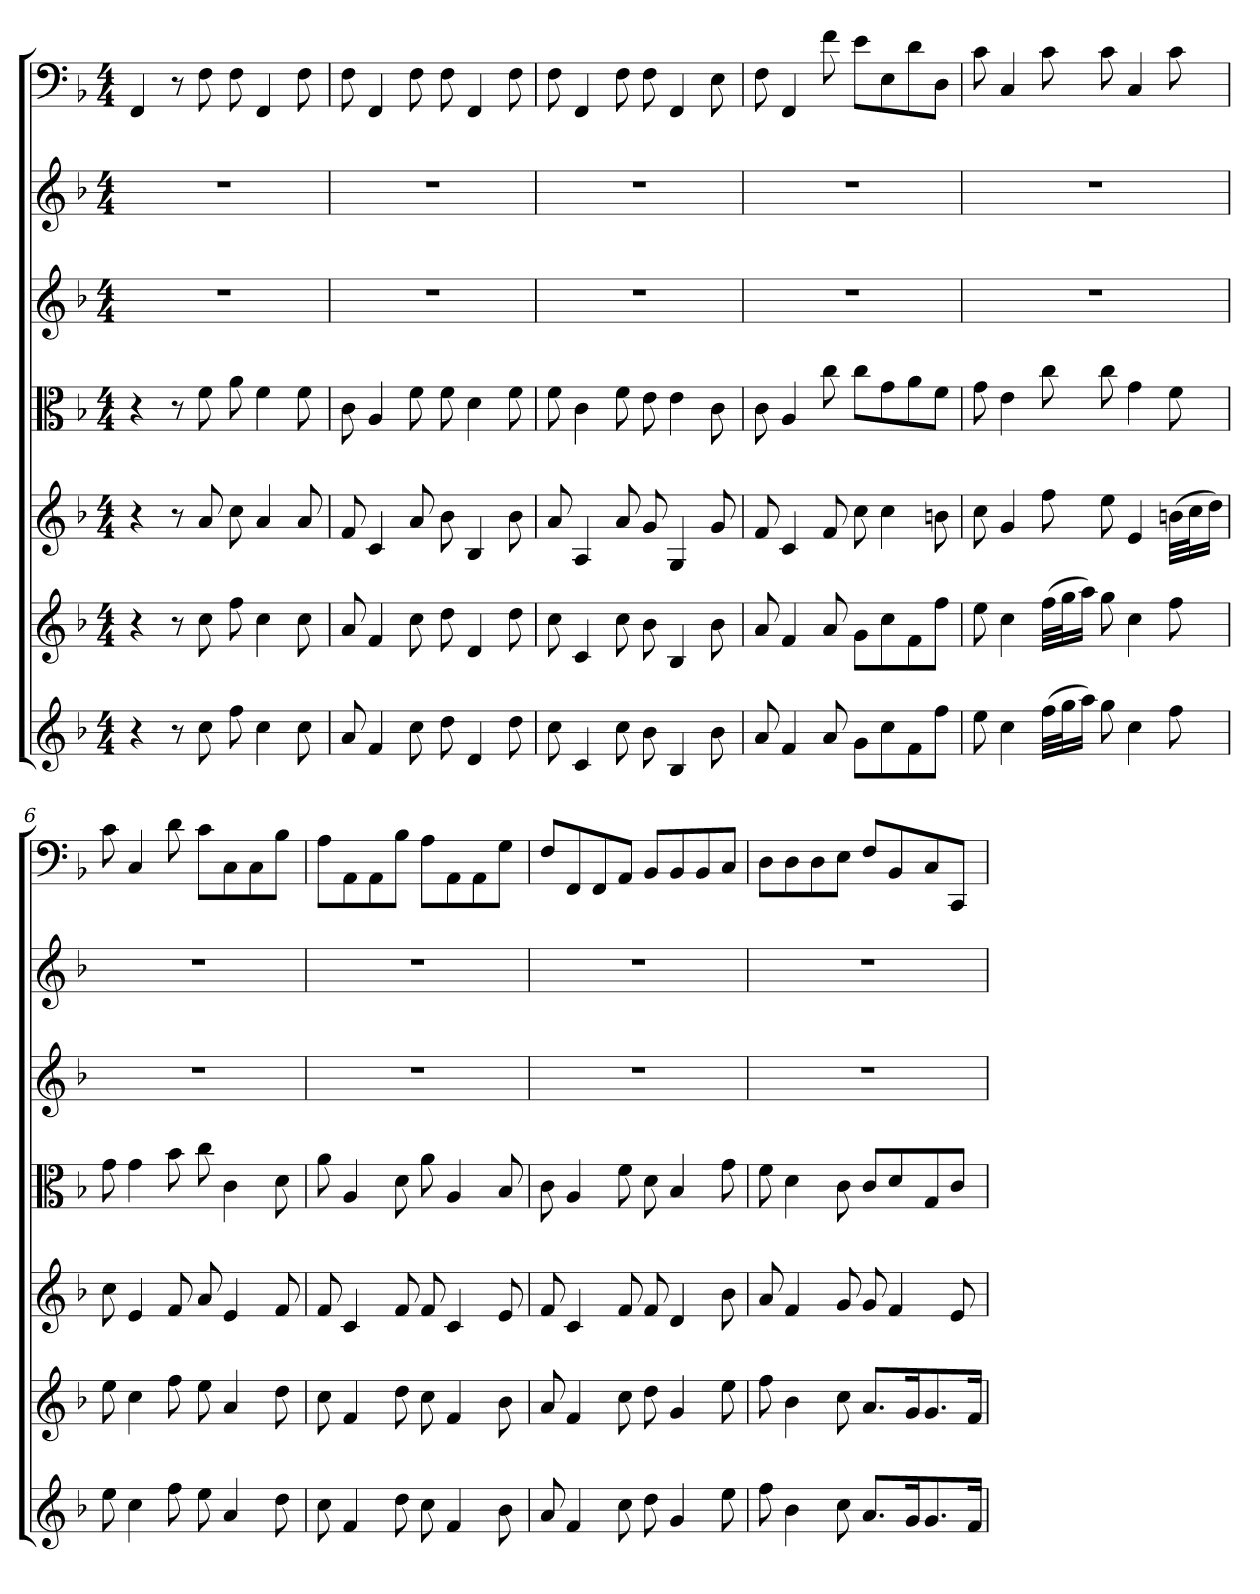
**kern	**kern	**kern	**kern	**kern	**kern	**kern
*part7	*part6	*part5	*part4	*part3	*part2	*part1
*staff7	*staff6	*staff5	*staff4	*staff3	*staff2	*staff1
*clefG2	*clefG2	*clefG2	*clefC3	*clefG2	*clefG2	*clefF4
*k[b-]	*k[b-]	*k[b-]	*k[b-]	*k[b-]	*k[b-]	*k[b-]
*F:	*F:	*F:	*F:	*F:	*F:	*F:
*M4/4	*M4/4	*M4/4	*M4/4	*M4/4	*M4/4	*M4/4
=1	=1	=1	=1	=1	=1	=1
4r	4r	4r	4r	1r	1r	4FF/
8r	8r	8r	8r	.	.	8r
8cc\	8cc\	8a/	8f\	.	.	8F\
8ff\	8ff\	8cc\	8a\	.	.	8F\
4cc\	4cc\	4a/	4f\	.	.	4FF/
8cc\	8cc\	8a/	8f\	.	.	8F\
=2	=2	=2	=2	=2	=2	=2
8a/	8a/	8f/	8c\	1r	1r	8F\
4f/	4f/	4c/	4A/	.	.	4FF/
8cc\	8cc\	8a/	8f\	.	.	8F\
8dd\	8dd\	8b-\	8f\	.	.	8F\
4d/	4d/	4B-/	4d\	.	.	4FF/
8dd\	8dd\	8b-\	8f\	.	.	8F\
=3	=3	=3	=3	=3	=3	=3
8cc\	8cc\	8a/	8f\	1r	1r	8F\
4c/	4c/	4A/	4c\	.	.	4FF/
8cc\	8cc\	8a/	8f\	.	.	8F\
8b-\	8b-\	8g/	8e\	.	.	8F\
4B-/	4B-/	4G/	4e\	.	.	4FF/
8b-\	8b-\	8g/	8c\	.	.	8E\
=4	=4	=4	=4	=4	=4	=4
8a/	8a/	8f/	8c\	1r	1r	8F\
4f/	4f/	4c/	4A/	.	.	4FF/
8a/	8a/	8f/	8cc\	.	.	8f\
8g\L	8g\L	8cc\	8cc\L	.	.	8e\L
8cc\	8cc\	4cc\	8g\	.	.	8E\
8f\	8f\	.	8a\	.	.	8d\
8ff\J	8ff\J	8bn\	8f\J	.	.	8D\J
=5	=5	=5	=5	=5	=5	=5
8ee\	8ee\	8cc\	8g\	1r	1r	8c\
4cc\	4cc\	4g/	4e\	.	.	4C/
(32ff\LLL	(32ff\LLL	8ff\	8cc\	.	.	8c\
32gg\J	32gg\J	.	.	.	.	.
16aa\JJ)	16aa\JJ)	.	.	.	.	.
8gg\	8gg\	8ee\	8cc\	.	.	8c\
4cc\	4cc\	4e/	4g\	.	.	4C/
8ff\	8ff\	(32bn\LLL	8f\	.	.	8c\
.	.	32cc\J	.	.	.	.
.	.	16dd\JJ)	.	.	.	.
=6	=6	=6	=6	=6	=6	=6
8ee\	8ee\	8cc\	8g\	1r	1r	8c\
4cc\	4cc\	4e/	4g\	.	.	4C/
8ff\	8ff\	8f/	8b-\	.	.	8d\
8ee\	8ee\	8a/	8cc\	.	.	8c\L
4a/	4a/	4e/	4c\	.	.	8C\
.	.	.	.	.	.	8C\
8dd\	8dd\	8f/	8d\	.	.	8B-\J
=7	=7	=7	=7	=7	=7	=7
8cc\	8cc\	8f/	8a\	1r	1r	8A\L
4f/	4f/	4c/	4A/	.	.	8AA\
.	.	.	.	.	.	8AA\
8dd\	8dd\	8f/	8d\	.	.	8B-\J
8cc\	8cc\	8f/	8a\	.	.	8A\L
4f/	4f/	4c/	4A/	.	.	8AA\
.	.	.	.	.	.	8AA\
8b-\	8b-\	8e/	8B-/	.	.	8G\J
=8	=8	=8	=8	=8	=8	=8
8a/	8a/	8f/	8c\	1r	1r	8F/L
4f/	4f/	4c/	4A/	.	.	8FF/
.	.	.	.	.	.	8FF/
8cc\	8cc\	8f/	8f\	.	.	8AA/J
8dd\	8dd\	8f/	8d\	.	.	8BB-/L
4g/	4g/	4d/	4B-/	.	.	8BB-/
.	.	.	.	.	.	8BB-/
8ee\	8ee\	8b-\	8g\	.	.	8C/J
=9	=9	=9	=9	=9	=9	=9
8ff\	8ff\	8a/	8f\	1r	1r	8D\L
4b-\	4b-\	4f/	4d\	.	.	8D\
.	.	.	.	.	.	8D\
8cc\	8cc\	8g/	8c\	.	.	8E\J
8.a/L	8.a/L	8g/	8c/L	.	.	8F/L
.	.	4f/	8d/	.	.	8BB-/
16g/K	16g/K	.	.	.	.	.
8.g/	8.g/	.	8G/	.	.	8C/
.	.	8e/	8c/J	.	.	8CC/J
16f/Jk	16f/Jk	.	.	.	.	.
=	=	=	=	=	=	=
*-	*-	*-	*-	*-	*-	*-
